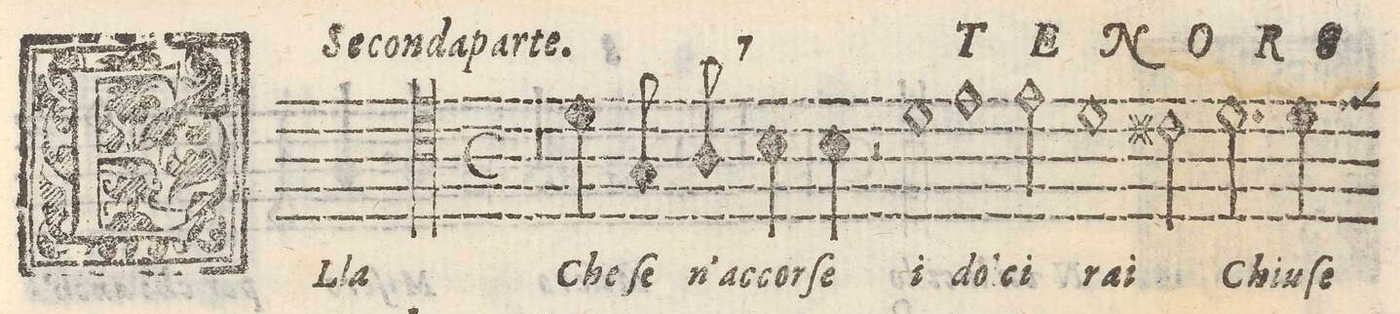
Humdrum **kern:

**kern	**text
*I"TENORE	*
*clefC4	*
*k[]	*
*M2/1	*
*met(c)	*
0r	.
=2-	=2-
4d\	Che
8G/	ſe
8A/	n`ac-
4B\	-cor-
4B\	ſe
2r	.
1d\	u
=3-	=3-
1e	do`-
2e\	-ci
=4-	=4-
1d	ra-
2c#X\	-i
2.d\	Chiu-
=5-	=5-
4d\	ſe
*-	*-
